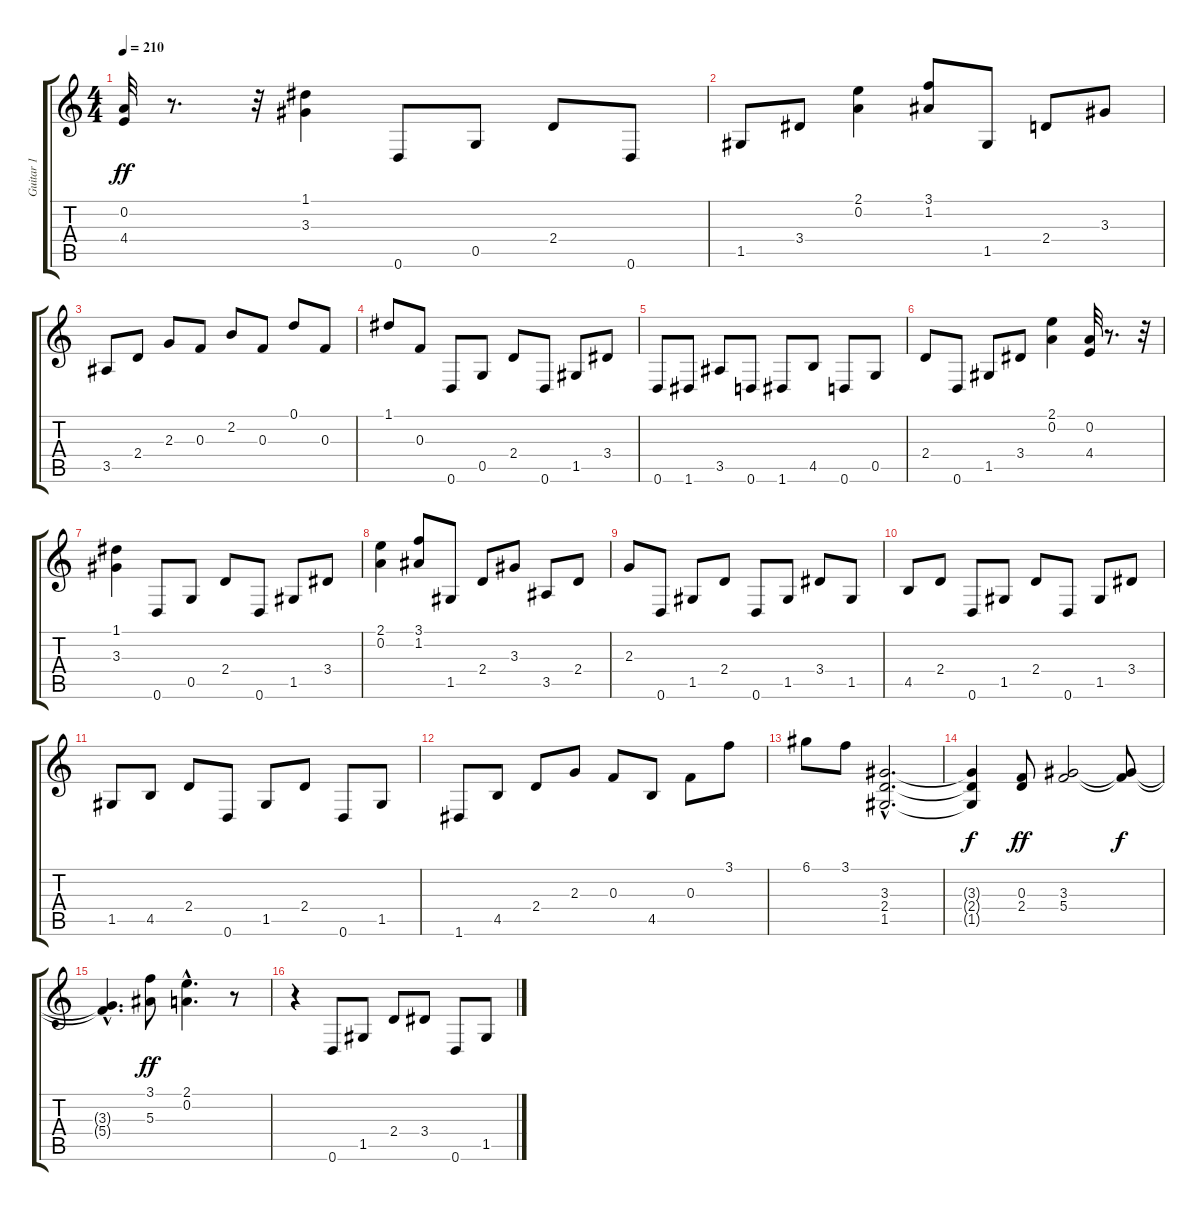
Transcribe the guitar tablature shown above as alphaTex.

\track ("Guitar 1" "Guitar 1") {instrument distortionguitar}
\staff {score tabs}
\tuning (D4 A3 F3 C3 G2 D2) {hide}
\ts (4 4)
\tempo 210
\clef g2
\ks c
(0.2 4.4).32{dy ff} r.8{d} r.32 (1.1 3.3).4 0.6.8 0.5.8 2.4.8 0.6.8 |
1.5.8 3.4.8 (2.1 0.2).4 (3.1 1.2).8 1.5.8 2.4.8 3.3.8 |
3.5.8 2.4.8 2.3.8 0.3.8 2.2.8 0.3.8 0.1.8 0.3.8 |
1.1.8 0.3.8 0.6.8 0.5.8 2.4.8 0.6.8 1.5.8 3.4.8 |
0.6.8 1.6.8 3.5.8 0.6.8 1.6.8 4.5.8 0.6.8 0.5.8 |
2.4.8 0.6.8 1.5.8 3.4.8 (2.1 0.2).4 (0.2 4.4).32 r.8{d} r.32 |
(1.1 3.3).4 0.6.8 0.5.8 2.4.8 0.6.8 1.5.8 3.4.8 |
(2.1 0.2).4 (3.1 1.2).8 1.5.8 2.4.8 3.3.8 3.5.8 2.4.8 |
2.3.8 0.6.8 1.5.8 2.4.8 0.6.8 1.5.8 3.4.8 1.5.8 |
4.5.8 2.4.8 0.6.8 1.5.8 2.4.8 0.6.8 1.5.8 3.4.8 |
1.5.8 4.5.8 2.4.8 0.6.8 1.5.8 2.4.8 0.6.8 1.5.8 |
1.6.8 4.5.8 2.4.8 2.3.8 0.3.8 4.5.8 0.3.8 3.1.8 |
6.1.8 3.1.8 (3.3{hac} 2.4{hac} 1.5{hac}).2{d} |
(3.3{t} 2.4{t} 1.5{t}).4{dy f} (0.3 2.4).8{dy ff} (3.3 5.4).2 (3.3{t} 5.4{t}).8{dy f} |
(3.3{hac t} 5.4{hac t}).4{d} (3.1 5.3).8{dy ff} (2.1{hac} 0.2{hac}).4{d} r.8 |
r.4 0.6.8 1.5.8 2.4.8 3.4.8 0.6.8 1.5.8
